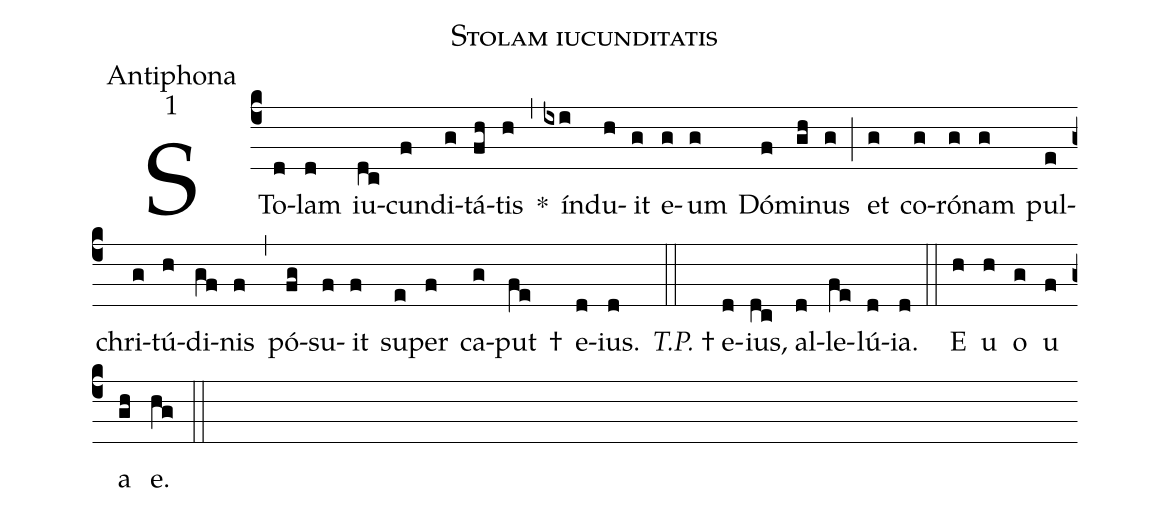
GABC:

name:Stolam iucunditatis;
office-part:Antiphona;
mode:1;
%%
(c4)STo(d)lam(d) iu(dc)cun(f)di(g)tá(fh)tis(h) *(,) ín(ixi)du(h)it(g) e(g)um(g) Dó(f)mi(gh)nus(g) (;) et(g) co(g)ró(g)nam(g) pul(e)chri(g)tú(h)di(gf)nis(f) (,) pó(fg)su(f)it(f) su(e)per(f) ca(g)put(fe) †() e(d)ius.(d) (::) <i>T.P.</i> † e(d)ius(dc), al(d)le(fe)lú(d)ia.(d) (::) E(h) u(h) o(g) u(f) a (gh) e.(hg) (::)
